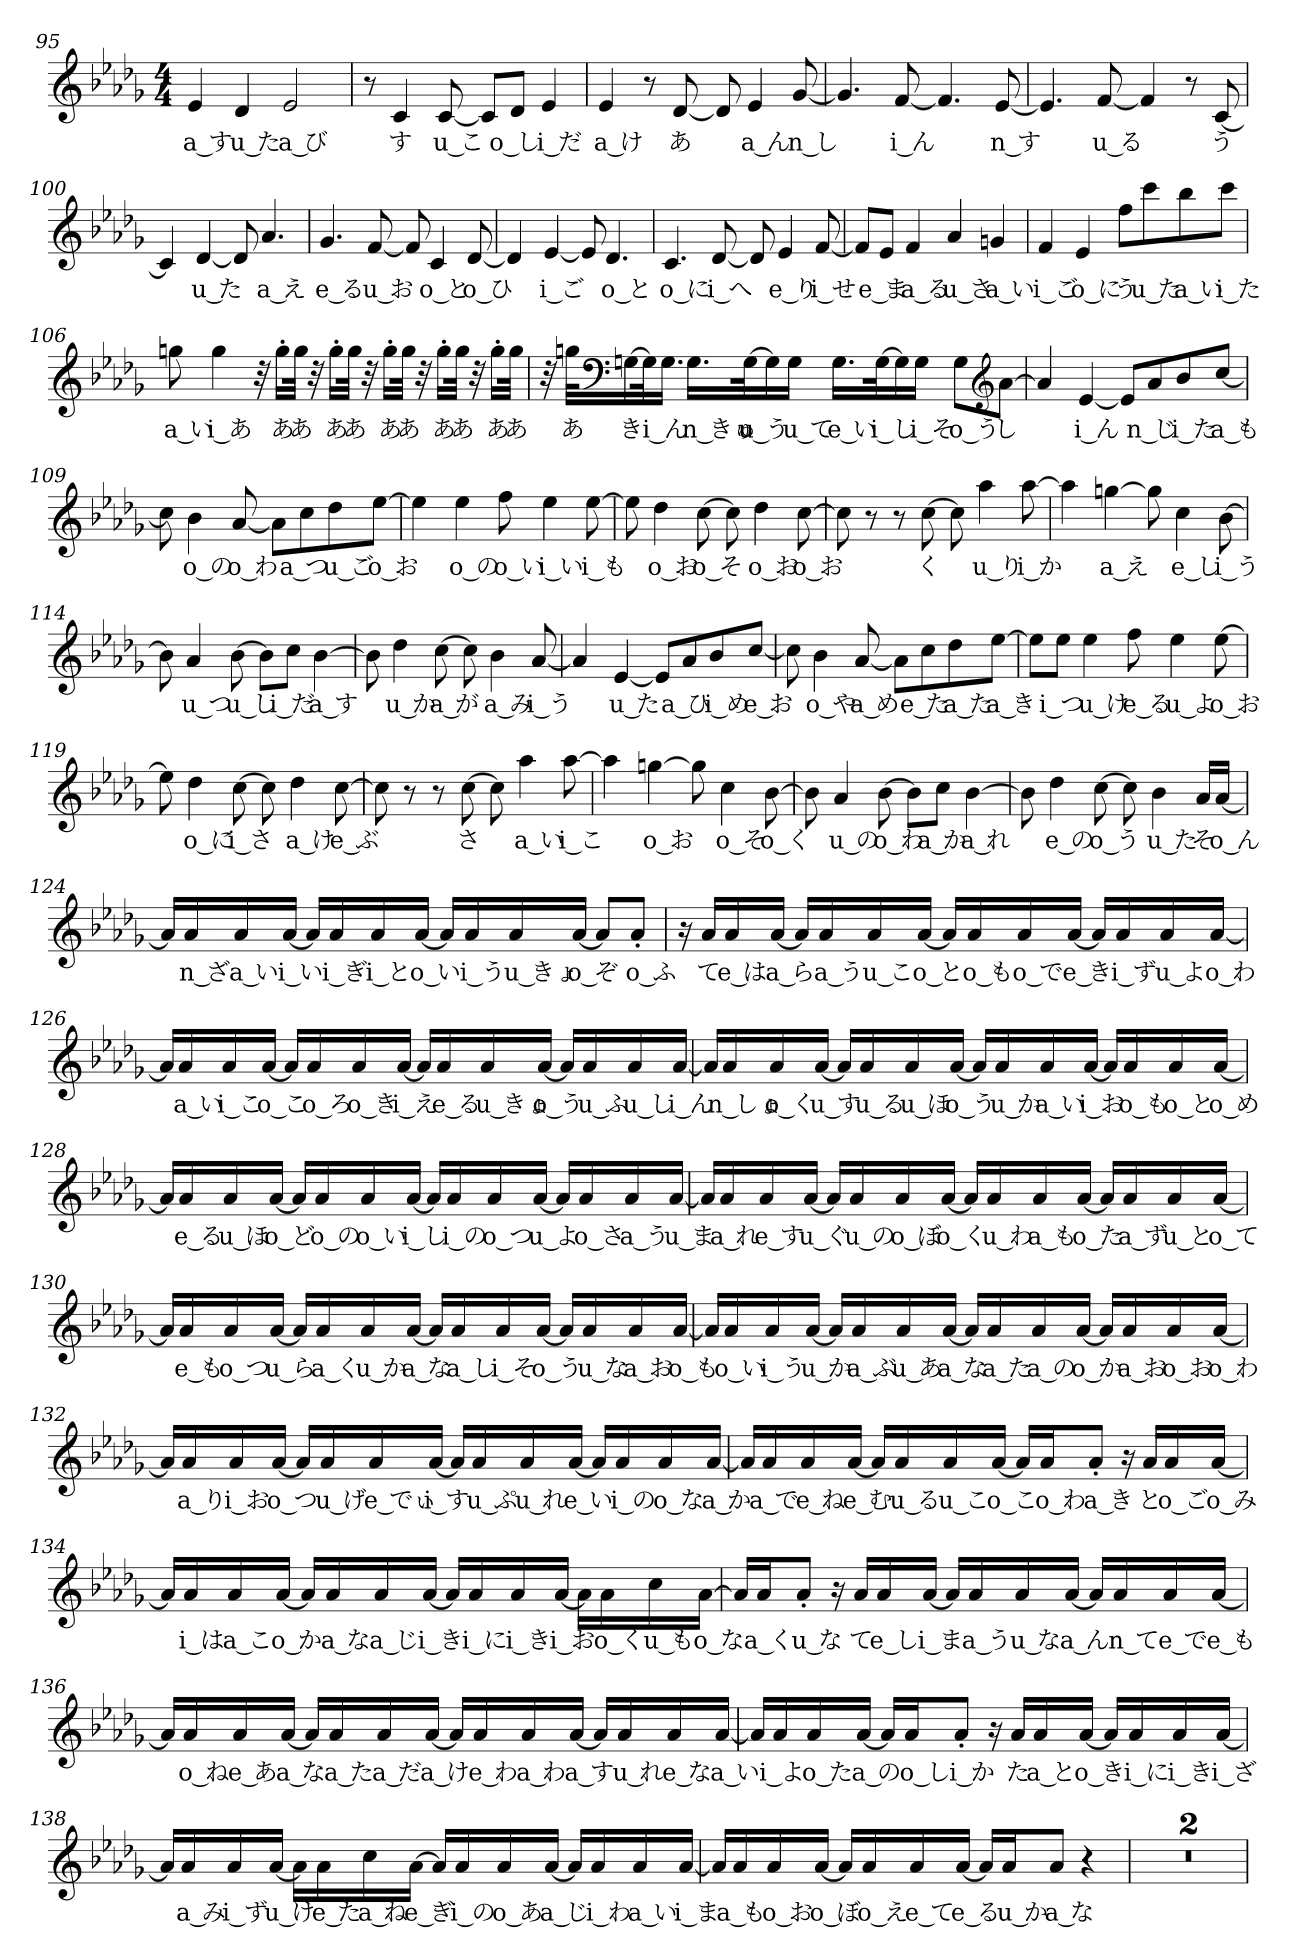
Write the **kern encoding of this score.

**kern	**text
*part1	*part1
*staff1	*staff1
*clefG2	*
*k[b-e-a-d-g-]	*
*M4/4	*
=95	=95
4e-	a す
4d-	u た
2e-	a び
=96	=96
8r	.
4c	- す
[8c	u こ
8cL]	.
8d-J	o し
4e-	i だ
=97	=97
4e-	a け
8r	.
[8d-	- あ
8d-]	.
4e-	a ん
[8g-	n し
=98	=98
4.g-]	.
[8f	i ん
4.f]	.
[8e-	n す
=99	=99
4.e-]	.
[8f	u る
4f]	.
8r	.
[8c	- う
=100	=100
4c]	.
[4d-	u た
8d-]	.
4.a-	a え
=101	=101
4.g-	e る
[8f	u お
8f]	.
4c	o と
[8d-	o ひ
=102	=102
4d-]	.
[4e-	i ご
8e-]	.
4.d-	o と
=103	=103
4.c	o に
[8d-	i へ
8d-]	.
4e-	e り
[8f	i せ
=104	=104
8fL]	.
8e-J	e ま
4f	a る
4a-	u さ
4gn	a い
=105	=105
4f	i ご
4e-	o に
8ffL	- う
8ccc	u た
8bb-	a い
8cccJ	i た
=106	=106
8ggn	a い
4gg	i あ
32r	.
16gg'LL	- あ
32ggJJk	- あ
32r	.
16gg'LL	- あ
32ggJJk	- あ
32r	.
16gg'LL	- あ
32ggJJk	- あ
32r	.
16gg'LL	- あ
32ggJJk	- あ
32r	.
16gg'LL	- あ
32ggJJk	- あ
=107	=107
32r	.
32ggnKLL	- あ
*clefF4	*
[16Gn	- き
32GK]	.
16.GJJ	i ん
16.GLL	n きゅ
[32GK	u う
16G]	.
16GJJ	u て
16.GLL	e い
[32GK	i し
16G]	.
16GJJ	i そ
8GL	o う
*clefG2	*
[8a-J	- し
=108	=108
4a-]	.
[4e-	i ん
8e-L]	.
8a-	n じ
8b-	i た
[8ccJ	a も
=109	=109
8cc]	.
4b-	o の
[8a-	o わ
8a-L]	.
8cc	a つ
8dd-	u ご
[8ee-J	o お
=110	=110
4ee-]	.
4ee-	o の
8ff	o い
4ee-	i い
[8ee-	i も
=111	=111
8ee-]	.
4dd-	o お
[8cc	o そ
8cc]	.
4dd-	o お
[8cc	o お
=112	=112
8cc]	.
8r	.
8r	.
[8cc	- く
8cc]	.
4aa-	u り
[8aa-	i か
=113	=113
4aa-]	.
[4ggn	a え
8gg]	.
4cc	e し
[8b-	i う
=114	=114
8b-]	.
4a-	u つ
[8b-	u し
8b-L]	.
8ccJ	i だ
[4b-	a す
=115	=115
8b-]	.
4dd-	u か
[8cc	a が
8cc]	.
4b-	a み
[8a-	i う
=116	=116
4a-]	.
[4e-	u た
8e-L]	.
8a-	a ひ
8b-	i め
[8ccJ	e お
=117	=117
8cc]	.
4b-	o や
[8a-	a め
8a-L]	.
8cc	e た
8dd-	a た
[8ee-J	a き
=118	=118
8ee-L]	.
8ee-J	i つ
4ee-	u け
8ff	e る
4ee-	u よ
[8ee-	o お
=119	=119
8ee-]	.
4dd-	o に
[8cc	i さ
8cc]	.
4dd-	a け
[8cc	e ぶ
=120	=120
8cc]	.
8r	.
8r	.
[8cc	- さ
8cc]	.
4aa-	a い
[8aa-	i こ
=121	=121
4aa-]	.
[4ggn	o お
8gg]	.
4cc	o そ
[8b-	o く
=122	=122
8b-]	.
4a-	u の
[8b-	o わ
8b-L]	.
8ccJ	a か
[4b-	a れ
=123	=123
8b-]	.
4dd-	e の
[8cc	o う
8cc]	.
4b-	u た
16a-LL	- そ
[16a-JJ	o ん
=124	=124
16a-LL]	.
16a-	n ざ
16a-	a い
[16a-JJ	i い
16a-LL]	.
16a-	i ぎ
16a-	i と
[16a-JJ	o い
16a-LL]	.
16a-	i う
16a-	u きょ
[16a-JJ	o ぞ
8a-L]	.
8a-'J	o ふ
=125	=125
16r	.
16a-LL	- て
16a-	e は
[16a-JJ	a ら
16a-LL]	.
16a-	a う
16a-	u こ
[16a-JJ	o と
16a-LL]	.
16a-	o も
16a-	o で
[16a-JJ	e き
16a-LL]	.
16a-	i ず
16a-	u よ
[16a-JJ	o わ
=126	=126
16a-LL]	.
16a-	a い
16a-	i こ
[16a-JJ	o こ
16a-LL]	.
16a-	o ろ
16a-	o き
[16a-JJ	i え
16a-LL]	.
16a-	e る
16a-	u きょ
[16a-JJ	o う
16a-LL]	.
16a-	u ふ
16a-	u し
[16a-JJ	i ん
=127	=127
16a-LL]	.
16a-	n しょ
16a-	o く
[16a-JJ	u す
16a-LL]	.
16a-	u る
16a-	u ほ
[16a-JJ	o う
16a-LL]	.
16a-	u か
16a-	a い
[16a-JJ	i お
16a-LL]	.
16a-	o も
16a-	o と
[16a-JJ	o め
=128	=128
16a-LL]	.
16a-	e る
16a-	u ほ
[16a-JJ	o ど
16a-LL]	.
16a-	o の
16a-	o い
[16a-JJ	i し
16a-LL]	.
16a-	i の
16a-	o つ
[16a-JJ	u よ
16a-LL]	.
16a-	o さ
16a-	a う
[16a-JJ	u ま
=129	=129
16a-LL]	.
16a-	a れ
16a-	e す
[16a-JJ	u ぐ
16a-LL]	.
16a-	u の
16a-	o ぼ
[16a-JJ	o く
16a-LL]	.
16a-	u わ
16a-	a も
[16a-JJ	o た
16a-LL]	.
16a-	a ず
16a-	u と
[16a-JJ	o て
=130	=130
16a-LL]	.
16a-	e も
16a-	o つ
[16a-JJ	u ら
16a-LL]	.
16a-	a く
16a-	u か
[16a-JJ	a な
16a-LL]	.
16a-	a し
16a-	i そ
[16a-JJ	o う
16a-LL]	.
16a-	u な
16a-	a お
[16a-JJ	o も
=131	=131
16a-LL]	.
16a-	o い
16a-	i う
[16a-JJ	u か
16a-LL]	.
16a-	a ぶ
16a-	u あ
[16a-JJ	a な
16a-LL]	.
16a-	a た
16a-	a の
[16a-JJ	o か
16a-LL]	.
16a-	a お
16a-	o お
[16a-JJ	o わ
=132	=132
16a-LL]	.
16a-	a り
16a-	i お
[16a-JJ	o つ
16a-LL]	.
16a-	u げ
16a-	e でぃ
[16a-JJ	i す
16a-LL]	.
16a-	u ぷ
16a-	u れ
[16a-JJ	e い
16a-LL]	.
16a-	i の
16a-	o な
[16a-JJ	a か
=133	=133
16a-LL]	.
16a-	a で
16a-	e ね
[16a-JJ	e む
16a-LL]	.
16a-	u る
16a-	u こ
[16a-JJ	o こ
16a-LL]	.
16a-J	o わ
8a-'J	a き
16r	.
16a-LL	- と
16a-	o ご
[16a-JJ	o み
=134	=134
16a-LL]	.
16a-	i は
16a-	a こ
[16a-JJ	o か
16a-LL]	.
16a-	a な
16a-	a じ
[16a-JJ	i き
16a-LL]	.
16a-	i に
16a-	i き
[16a-JJ	i お
16a-LL]	.
16a-	o く
16cc	u も
[16a-JJ	o な
=135	=135
16a-LL]	.
16a-J	a く
8a-'J	u な
16r	.
16a-LL	- て
16a-	e し
[16a-JJ	i ま
16a-LL]	.
16a-	a う
16a-	u な
[16a-JJ	a ん
16a-LL]	.
16a-	n て
16a-	e で
[16a-JJ	e も
=136	=136
16a-LL]	.
16a-	o ね
16a-	e あ
[16a-JJ	a な
16a-LL]	.
16a-	a た
16a-	a だ
[16a-JJ	a け
16a-LL]	.
16a-	e わ
16a-	a わ
[16a-JJ	a す
16a-LL]	.
16a-	u れ
16a-	e な
[16a-JJ	a い
=137	=137
16a-LL]	.
16a-	i よ
16a-	o た
[16a-JJ	a の
16a-LL]	.
16a-J	o し
8a-'J	i か
16r	.
16a-LL	- た
16a-	a と
[16a-JJ	o き
16a-LL]	.
16a-	i に
16a-	i き
[16a-JJ	i ざ
=138	=138
16a-LL]	.
16a-	a み
16a-	i ず
[16a-JJ	u け
16a-LL]	.
16a-	e た
16cc	a ね
[16a-JJ	e ぎ
16a-LL]	.
16a-	i の
16a-	o あ
[16a-JJ	a じ
16a-LL]	.
16a-	i わ
16a-	a い
[16a-JJ	i ま
=139	=139
16a-LL]	.
16a-	a も
16a-	o お
[16a-JJ	o ぼ
16a-LL]	.
16a-	o え
16a-	e て
[16a-JJ	e る
16a-LL]	.
16a-J	u か
8a-J	a な
4r	.
=140	=140
1r	.
=141	=141
1r	.
=	=
*-	*-
